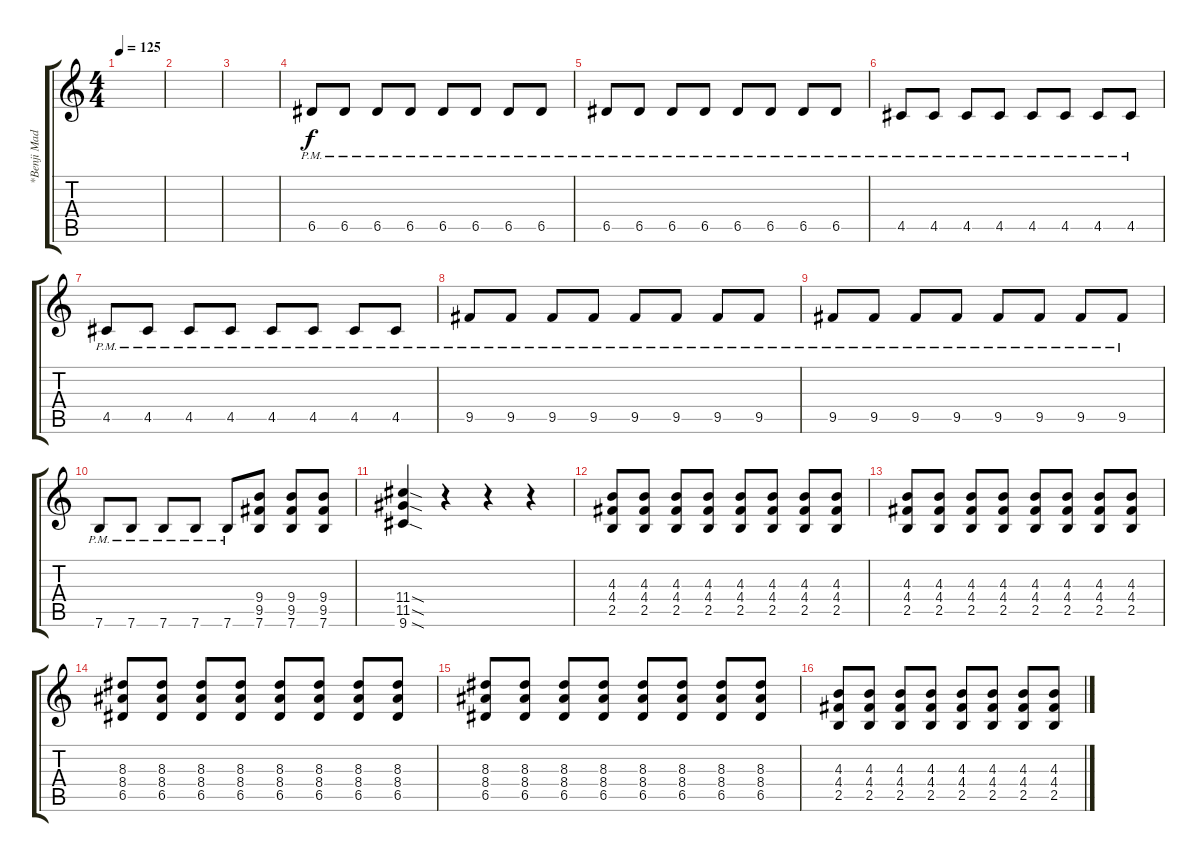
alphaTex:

\track ("*Benji Madden (Lead Guitar)" "*Benji Mad") {instrument overdrivenguitar}
\staff {score tabs}
\tuning (E4 B3 G3 D3 A2 E2) {hide}
\ts (4 4)
\tempo 125
\clef g2
\ks c
|
|
|
6.5{pm}.8 6.5{pm}.8 6.5{pm}.8 6.5{pm}.8 6.5{pm}.8 6.5{pm}.8 6.5{pm}.8 6.5{pm}.8 |
6.5{pm}.8 6.5{pm}.8 6.5{pm}.8 6.5{pm}.8 6.5{pm}.8 6.5{pm}.8 6.5{pm}.8 6.5{pm}.8 |
4.5{pm}.8 4.5{pm}.8 4.5{pm}.8 4.5{pm}.8 4.5{pm}.8 4.5{pm}.8 4.5{pm}.8 4.5{pm}.8 |
4.5{pm}.8 4.5{pm}.8 4.5{pm}.8 4.5{pm}.8 4.5{pm}.8 4.5{pm}.8 4.5{pm}.8 4.5{pm}.8 |
9.5{pm}.8 9.5{pm}.8 9.5{pm}.8 9.5{pm}.8 9.5{pm}.8 9.5{pm}.8 9.5{pm}.8 9.5{pm}.8 |
9.5{pm}.8 9.5{pm}.8 9.5{pm}.8 9.5{pm}.8 9.5{pm}.8 9.5{pm}.8 9.5{pm}.8 9.5{pm}.8 |
7.6{pm}.8 7.6{pm}.8 7.6{pm}.8 7.6{pm}.8 7.6{pm}.8 (9.4 9.5 7.6).8 (9.4 9.5 7.6).8 (9.4 9.5 7.6).8 |
(11.4{sod} 11.5{sod} 9.6{sod}).4 r.4 r.4 r.4 |
(4.3 4.4 2.5).8{balance 8} (4.3 4.4 2.5).8 (4.3 4.4 2.5).8 (4.3 4.4 2.5).8 (4.3 4.4 2.5).8 (4.3 4.4 2.5).8 (4.3 4.4 2.5).8 (4.3 4.4 2.5).8 |
(4.3 4.4 2.5).8 (4.3 4.4 2.5).8 (4.3 4.4 2.5).8 (4.3 4.4 2.5).8 (4.3 4.4 2.5).8 (4.3 4.4 2.5).8 (4.3 4.4 2.5).8 (4.3 4.4 2.5).8 |
(8.3 8.4 6.5).8 (8.3 8.4 6.5).8 (8.3 8.4 6.5).8 (8.3 8.4 6.5).8 (8.3 8.4 6.5).8 (8.3 8.4 6.5).8 (8.3 8.4 6.5).8 (8.3 8.4 6.5).8 |
(8.3 8.4 6.5).8 (8.3 8.4 6.5).8 (8.3 8.4 6.5).8 (8.3 8.4 6.5).8 (8.3 8.4 6.5).8 (8.3 8.4 6.5).8 (8.3 8.4 6.5).8 (8.3 8.4 6.5).8 |
(4.3 4.4 2.5).8 (4.3 4.4 2.5).8 (4.3 4.4 2.5).8 (4.3 4.4 2.5).8 (4.3 4.4 2.5).8 (4.3 4.4 2.5).8 (4.3 4.4 2.5).8 (4.3 4.4 2.5).8
